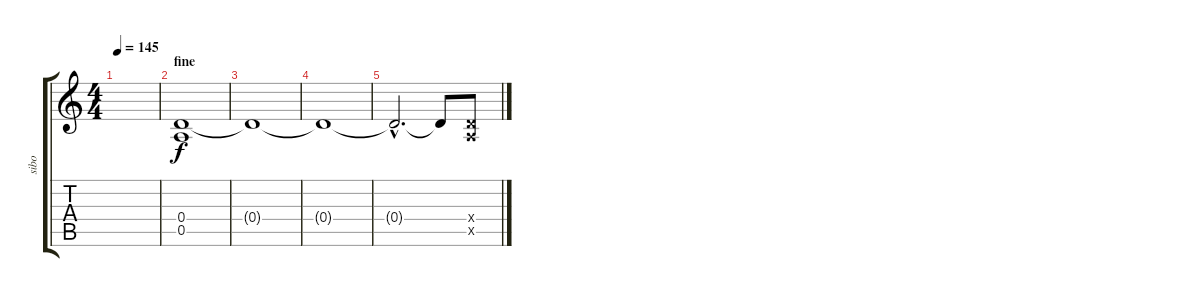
\track ("sibo" "sibo") {instrument distortionguitar}
\staff {score tabs}
\tuning (E4 B3 G3 D3 A2 E2) {hide}
\ts (4 4)
\tempo 145
\clef g2
\ks c
|
\section ("" "fine")
(0.4 0.5{t}).1 |
0.4{t}.1 |
0.4{t}.1 |
0.4{hac t}.2{d} 0.4{t}.8 (0.4{x} 0.5{x}).8
